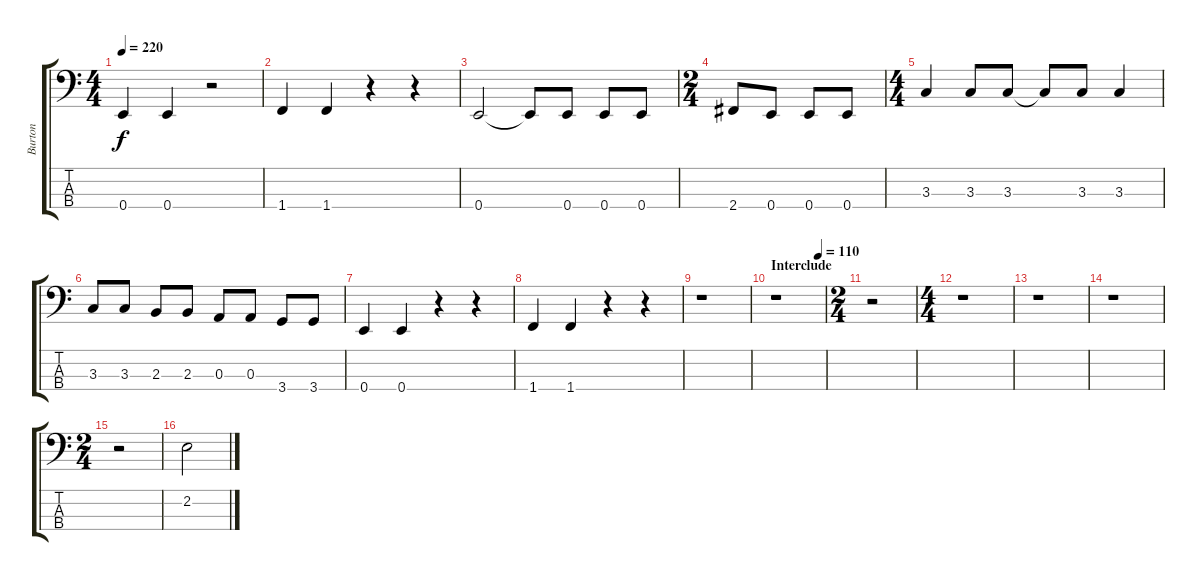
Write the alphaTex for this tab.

\track ("Burton" "Burton") {instrument electricbassfinger}
\staff {score tabs}
\tuning (G2 D2 A1 E1) {hide}
\ts (4 4)
\tempo 220
\clef f4
\ks c
0.4.4{dy f} 0.4.4 r.2 |
1.4.4 1.4.4 r.4 r.4 |
0.4.2 0.4{t}.8 0.4.8 0.4.8 0.4.8 |
\ts (2 4)
2.4.8 0.4.8 0.4.8 0.4.8 |
\ts (4 4)
3.3.4 3.3.8 3.3.8 3.3{t}.8 3.3.8 3.3.4 |
3.3.8 3.3.8 2.3.8 2.3.8 0.3.8 0.3.8 3.4.8 3.4.8 |
0.4.4 0.4.4 r.4 r.4 |
1.4.4 1.4.4 r.4 r.4 |
r.1 |
\section ("" "Interclude")
\tempo (110 0.875)
r.1 |
\ts (2 4)
r.2 |
\ts (4 4)
r.1 |
r.1 |
r.1 |
\ts (2 4)
r.2 |
2.2.2
